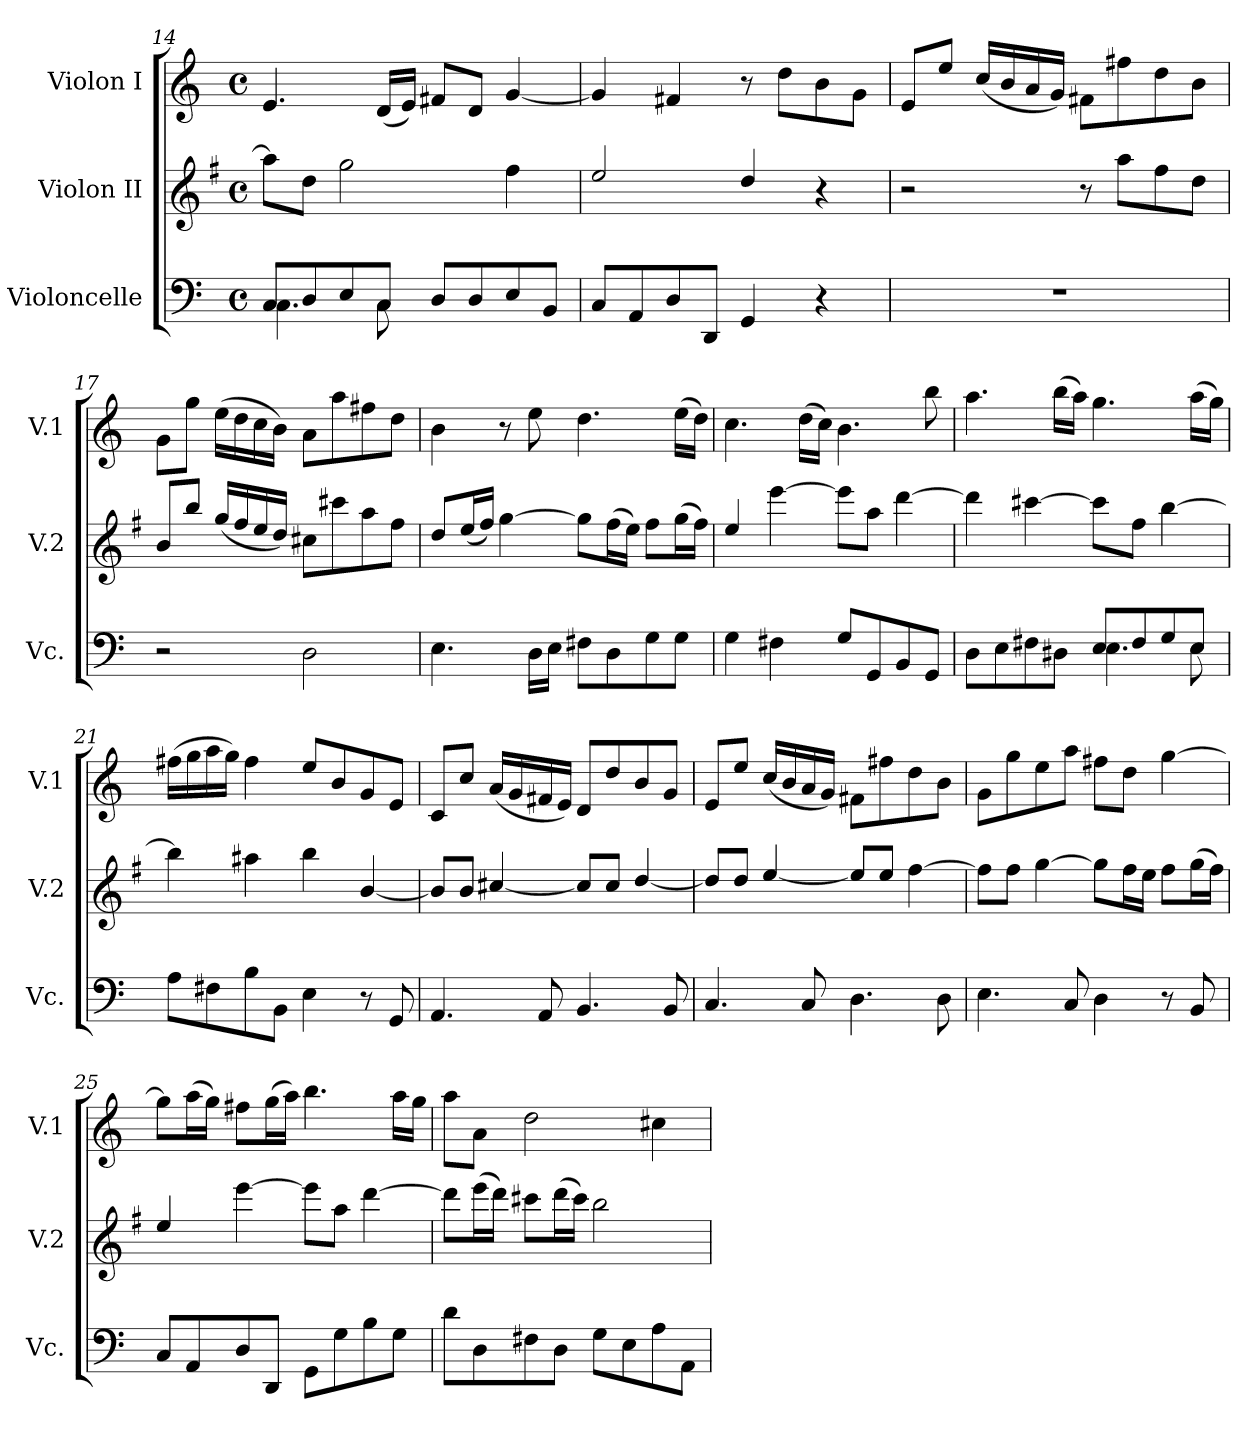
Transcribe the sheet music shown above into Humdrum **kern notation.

**kern	**kern	**kern
*part3	*part2	*part1
*staff3	*staff2	*staff1
*I"Violoncelle	*I"Violon II	*I"Violon I
*I'Vc.	*I'V.2	*I'V.1
*clefF4	*clefG2	*clefG2
*	*ITrd4c7	*
*k[]	*k[]	*k[]
*C:	*C:	*C:
*M4/4	*M4/4	*M4/4
*met(c)	*met(c)	*met(c)
=14	=14	=14
*^	*	*
8C/L	4.C\	8dd\L]	4.e/
8D/	.	8g\J	.
8E/	.	2cc\	.
8C/J	8C\	.	(16d/LL
.	.	.	16e/JJ)
8D/L	2ryy	.	8f#X/L
8D/	.	.	8d/J
8E/	.	4b\	[4g/
8BB/J	.	.	.
*v	*v	*	*
=15	=15	=15
8C/L	2a/	4g/]
8AA/	.	.
8D/	.	4f#X/
8DD/J	.	.
4GG/	4g/	8r
.	.	8dd\L
4r	4r	8b\
.	.	8g\J
!!LO:PB:g=z
=16	=16	=16
1r	2r	8e/L
.	.	8ee/J
.	.	(16cc/LL
.	.	16b/
.	.	16a/
.	.	16g/JJ)
.	8r	8f#X\L
.	8dd\L	8ff#X\
.	8b\	8dd\
.	8g\J	8b\J
=17	=17	=17
2r	8e/L	8g\L
.	8ee/J	8gg\J
.	(16cc/LL	(16ee\LL
.	16b/	16dd\
.	16a/	16cc\
.	16g/JJ)	16b\JJ)
2D\	8f#X\L	8a\L
.	8ff#X\	8aa\
.	8dd\	8ff#X\
.	8b\J	8dd\J
=18	=18	=18
4.E\	8g/L	4b\
.	(16a/L	.
.	16b/JJ)	.
.	[4cc\	8r
16D\LL	.	8ee\
16E\JJ	.	.
8F#X\L	8cc\L]	4.dd\
8D\	(16b\L	.
.	16a\JJ)	.
8G\	8b\L	.
8G\J	(16cc\L	(16ee\LL
.	16b\JJ)	16dd\JJ)
=19	=19	=19
4G\	4a/	4.cc\
4F#X\	[4aa\	.
.	.	(16dd\LL
.	.	16cc\JJ)
8G/L	8aa\L]	4.b\
8GG/	8dd\J	.
8BB/	[4gg\	.
8GG/J	.	8bb\
=20	=20	=20
*^	*	*
8D\L	2ryy	4gg\]	4.aa\
8E\	.	.	.
8F#X\	.	[4ff#X\	.
8D#X\J	.	.	(16bb\LL
.	.	.	16aa\JJ)
8E/L	4.E\	8ff#\L]	4.gg\
8F#/	.	8b\J	.
8G/	.	[4ee\	.
8E/J	8E\	.	(16aa\LL
.	.	.	16gg\JJ)
*v	*v	*	*
!!LO:PB:g=z
=21	=21	=21
8A\L	4ee\]	(16ff#X\LL
.	.	16gg\
8F#X\	.	16aa\
.	.	16gg\JJ)
8B\	4dd#X\	4ff#\
8BB\J	.	.
4E\	4ee\	8ee/L
.	.	8b/
8r	[4e/	8g/
8GG/	.	8e/J
=22	=22	=22
4.AA/	8e/L]	8c/L
.	8e/J	8cc/J
.	[4f#X/	(16a/LL
.	.	16g/
8AA/	.	16f#X/
.	.	16e/JJ)
4.BB/	8f#/L]	8d/L
.	8f#/J	8dd/
.	[4g/	8b/
8BB/	.	8g/J
=23	=23	=23
4.C/	8g/L]	8e/L
.	8g/J	8ee/J
.	[4a/	(16cc/LL
.	.	16b/
8C/	.	16a/
.	.	16g/JJ)
4.D\	8a/L]	8f#X\L
.	8a/J	8ff#X\
.	[4b\	8dd\
8D\	.	8b\J
=24	=24	=24
4.E\	8b\L]	8g\L
.	8b\J	8gg\
.	[4cc\	8ee\
8C/	.	8aa\J
4D\	8cc\L]	8ff#X\L
.	16b\L	8dd\J
.	16a\JJ	.
8r	8b\L	[4gg\
8BB/	(16cc\L	.
.	16b\JJ)	.
!!LO:LB:g=z
=25	=25	=25
8C/L	4a/	8gg\L]
8AA/	.	(16aa\L
.	.	16gg\JJ)
8D/	[4aa\	8ff#X\L
8DD/J	.	(16gg\L
.	.	16aa\JJ)
8GG\L	8aa\L]	4.bb\
8G\	8dd\J	.
8B\	[4gg\	.
8G\J	.	16aa\LL
.	.	16gg\JJ
=26	=26	=26
8d\L	8gg\L]	8aa\L
8D\	(16aa\L	8a\J
.	16gg\JJ)	.
8F#X\	8ff#X\L	2dd\
8D\J	(16gg\L	.
.	16ff#\JJ)	.
8G\L	2ee\	.
8E\	.	.
8A\	.	4cc#X\
8AA\J	.	.
=	=	=
*-	*-	*-
